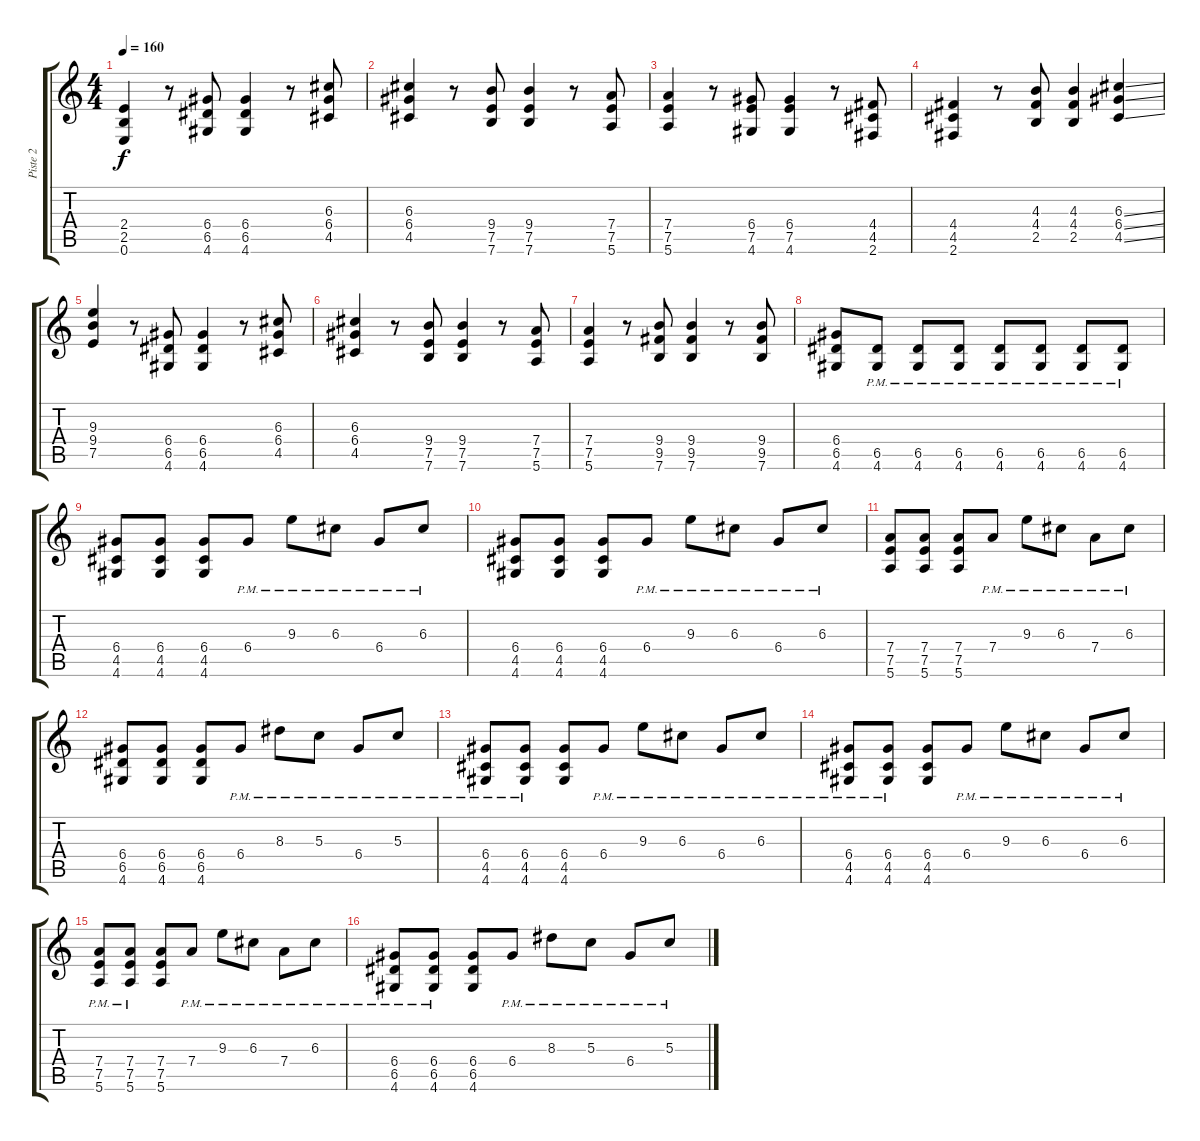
\track ("Piste 2" "Piste 2") {instrument distortionguitar}
\staff {score tabs}
\tuning (E4 B3 G3 D3 A2 E2) {hide}
\ts (4 4)
\tempo 160
\clef g2
\ks c
(2.4 2.5 0.6).4{dy f} r.8 (6.4 6.5 4.6).8 (6.4 6.5 4.6).4 r.8 (6.3 6.4 4.5).8 |
(6.3 6.4 4.5).4 r.8 (9.4 7.5 7.6).8 (9.4 7.5 7.6).4 r.8 (7.4 7.5 5.6).8 |
(7.4 7.5 5.6).4 r.8 (6.4 7.5 4.6).8 (6.4 7.5 4.6).4 r.8 (4.4 4.5 2.6).8 |
(4.4 4.5 2.6).4 r.8 (4.3 4.4 2.5).8 (4.3 4.4 2.5).4 (6.3{ss} 6.4{ss} 4.5{ss}).4 |
(9.3 9.4 7.5).4 r.8 (6.4 6.5 4.6).8 (6.4 6.5 4.6).4 r.8 (6.3 6.4 4.5).8 |
(6.3 6.4 4.5).4 r.8 (9.4 7.5 7.6).8 (9.4 7.5 7.6).4 r.8 (7.4 7.5 5.6).8 |
(7.4 7.5 5.6).4 r.8 (9.4 9.5 7.6).8 (9.4 9.5 7.6).4 r.8 (9.4 9.5 7.6).8 |
(6.4 6.5 4.6).8 (6.5{pm} 4.6{pm}).8 (6.5{pm} 4.6{pm}).8 (6.5{pm} 4.6{pm}).8 (6.5{pm} 4.6{pm}).8 (6.5 4.6{pm}).8 (6.5{pm} 4.6).8 (6.5{pm} 4.6).8 |
(6.4 4.5 4.6).8 (6.4 4.5 4.6).8 (6.4 4.5 4.6).8 6.4{pm}.8 9.3{pm}.8 6.3{pm}.8 6.4{pm}.8 6.3{pm}.8 |
(6.4 4.5 4.6).8 (6.4 4.5 4.6).8 (6.4 4.5 4.6).8 6.4{pm}.8 9.3{pm}.8 6.3{pm}.8 6.4{pm}.8 6.3{pm}.8 |
(7.4 7.5 5.6).8 (7.4 7.5 5.6).8 (7.4 7.5 5.6).8 7.4{pm}.8 9.3{pm}.8 6.3{pm}.8 7.4{pm}.8 6.3{pm}.8 |
(6.4 6.5 4.6).8 (6.4 6.5 4.6).8 (6.4 6.5 4.6).8 6.4{pm}.8 8.3{pm}.8 5.3{pm}.8 6.4{pm}.8 5.3{pm}.8 |
(6.4{pm} 4.5{pm} 4.6{pm}).8 (6.4{pm} 4.5{pm} 4.6{pm}).8 (6.4 4.5 4.6).8 6.4{pm}.8 9.3{pm}.8 6.3{pm}.8 6.4{pm}.8 6.3{pm}.8 |
(6.4{pm} 4.5{pm} 4.6{pm}).8 (6.4{pm} 4.5{pm} 4.6{pm}).8 (6.4 4.5 4.6).8 6.4{pm}.8 9.3{pm}.8 6.3{pm}.8 6.4{pm}.8 6.3{pm}.8 |
(7.4{pm} 7.5{pm} 5.6{pm}).8 (7.4{pm} 7.5{pm} 5.6{pm}).8 (7.4 7.5 5.6).8 7.4{pm}.8 9.3{pm}.8 6.3{pm}.8 7.4{pm}.8 6.3{pm}.8 |
(6.4{pm} 6.5{pm} 4.6{pm}).8 (6.4{pm} 6.5{pm} 4.6{pm}).8 (6.4 6.5 4.6).8 6.4{pm}.8 8.3{pm}.8 5.3{pm}.8 6.4{pm}.8 5.3{pm}.8
